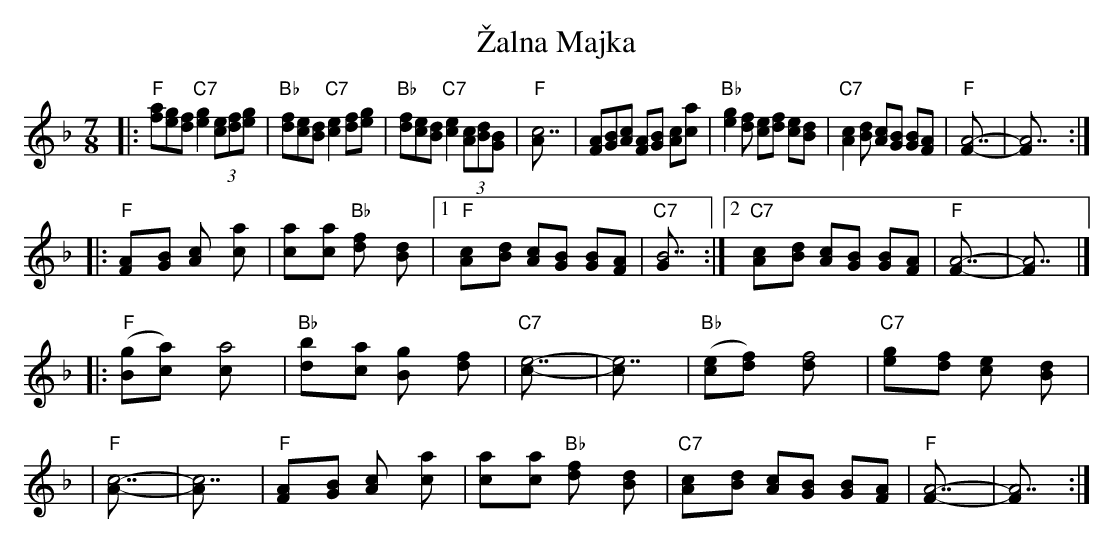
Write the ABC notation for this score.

X:1
T: \vZalna Majka
M: 7/8
L: 1/8
K: F
|: "F"[fa][eg][df] "C7"[e2g2] (3[ce][df][eg] | "Bb"[df][ce][Bd] "C7"[c2e2] [df][eg] | "Bb"[df][ce][Bd] "C7"[c2e2] (3[Ac][Bd][GB] | "F"[c7A] \
| [AF][BG][cA] [AF][BG] [cA][ac] | "Bb"[g2e2][fd] [ec][fd] [ec][dB] | "C7"[c2A2][dB] [cA][BG] [BG][AF] | "F"[A7F]- | [A7F] :|
|: "F"[A2F][BG] [c2A] [a2c] | [a2c][ac] "Bb"[f2d] [d2B] \
|1 "F"[c2A][dB] [cA][BG] [BG][AF] | "C7"[B7G] :|2 "C7"[c2A][dB] [cA][BG] [BG][AF] | "F"[A7F]- | [A7F] |]
|: "F"([gB][a2c]) [a4c] | "Bb"[b2d][ac] [g2B] [f2d] | "C7"[e7c]- | [e7c] | "Bb"([ec][f2d]) [f4d] | "C7"[g2e][fd] [e2c] [d2B] |
|  "F"[c7A]- | [c7A] | "F"[A2F][BG] [c2A] [a2c] | [a2c][ac] "Bb"[f2d] [d2B] | "C7"[c2A][dB] [cA][BG] [BG][AF] | "F"[A7F]- | [A7F] :|
